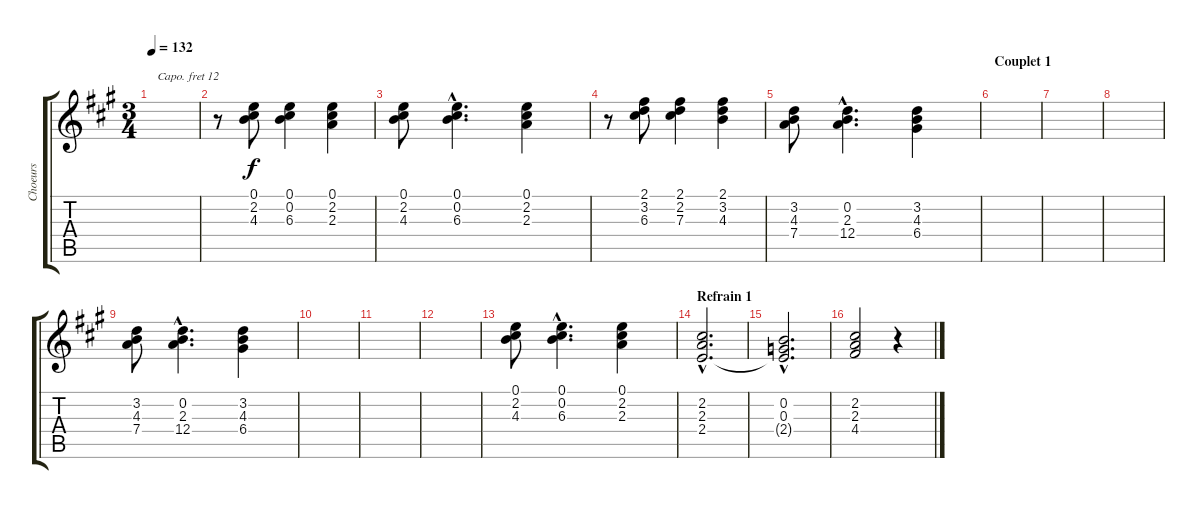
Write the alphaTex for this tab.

\track ("Choeurs" "Choeurs") {instrument synthvoice}
\staff {score tabs}
\capo 12
\tuning (E4 B3 G3 D3 A2 E2) {hide}
\ts (3 4)
\tempo 132
\clef g2
\ks a
|
r.8 (0.1 2.2 4.3).8 (0.1 0.2 6.3).4 (0.1 2.2 2.3).4 |
(0.1 2.2 4.3).8 (0.1{hac} 0.2{hac} 6.3{hac}).4{d} (0.1 2.2 2.3).4 |
r.8 (2.1 3.2 6.3).8 (2.1 2.2 7.3).4 (2.1 3.2 4.3).4 |
(3.2 4.3 7.4).8 (0.2{hac} 2.3{hac} 12.4{hac}).4{d} (3.2 4.3 6.4).4 |
\section ("" "Couplet 1")
|
|
|
(3.2 4.3 7.4).8 (0.2{hac} 2.3{hac} 12.4{hac}).4{d} (3.2 4.3 6.4).4 |
|
|
|
(0.1 2.2 4.3).8 (0.1{hac} 0.2{hac} 6.3{hac}).4{d} (0.1 2.2 2.3).4 |
\section ("" "Refrain 1")
(2.2{hac} 2.3{hac} 2.4{hac}).2{d} |
(0.2{hac} 0.3{hac} 2.4{hac t}).2{d} |
(2.2 2.3 4.4).2 r.4
